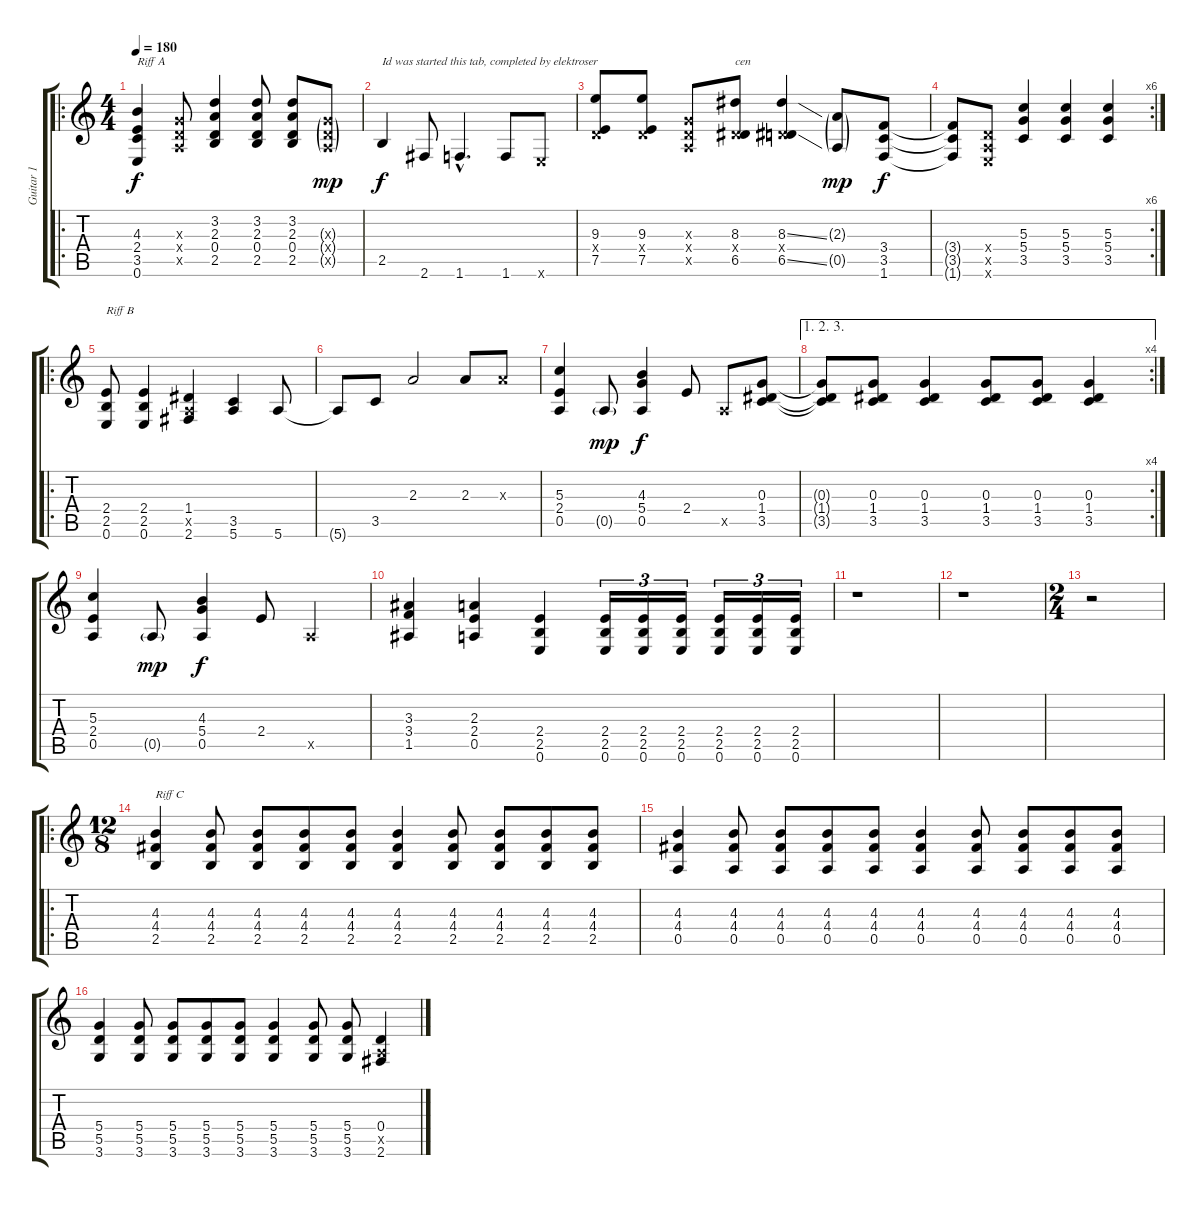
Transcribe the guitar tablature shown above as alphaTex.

\track ("Guitar 1" "Guitar 1") {instrument distortionguitar}
\staff {score tabs}
\tuning (E4 B3 G3 D3 A2 E2) {hide}
\ro
\ts (4 4)
\tempo 180
\clef g2
\ks c
(4.3 2.4 3.5 0.6).4{txt "Riff A" dy f instrument distortionguitar} (0.3{x} 0.4{x} 0.5{x}).8 (3.2 2.3 0.4 2.5).4 (3.2 2.3 0.4 2.5).8 (3.2 2.3 0.4 2.5).8 (0.3{g x} 0.4{g x} 0.5{g x}).8{dy mp} |
2.5.4{txt "Id was started this tab, completed by elektroser" dy f} 2.6.8 1.6{hac}.4{d} 1.6.8 0.6{x}.8 |
(9.3 0.4{x} 7.5).8 (9.3 0.4{x} 7.5).8 (0.3{x} 0.4{x} 0.5{x}).8 (8.3 0.4{x} 6.5).8{txt "cen"} (8.3{ss} 0.4{x} 6.5{ss}).4 (2.3{g} 0.5{g}).8{txt "" dy mp} (3.4 3.5 1.6).8{dy f} |
\rc 6
(3.4{t} 3.5{t} 1.6{t}).8 (0.4{x} 0.5{x} 0.6{x}).8 (5.3 5.4 3.5).4 (5.3 5.4 3.5).4 (5.3 5.4 3.5).4 |
\ro
(2.4 2.5 0.6).8{txt "Riff B"} (2.4 2.5 0.6).4 (1.4 0.5{x} 2.6).4 (3.5 5.6).4 5.6.8 |
5.6{t}.8 3.5.8 2.3.2 2.3.8 2.3{x}.8 |
(5.3 2.4 0.5).4 0.5{g}.8{dy mp} (4.3 5.4 0.5).4{dy f} 2.4.8 0.5{x}.8 (0.3 1.4 3.5).8 |
\ae (1 2 3)
\rc 4
(0.3{t} 1.4{t} 3.5{t}).8 (0.3 1.4 3.5).8 (0.3 1.4 3.5).4 (0.3 1.4 3.5).8 (0.3 1.4 3.5).8 (0.3 1.4 3.5).4 |
(5.3 2.4 0.5).4 0.5{g}.8{dy mp} (4.3 5.4 0.5).4{dy f} 2.4.8 0.5{x}.4 |
(3.3 3.4 1.5).4 (2.3 2.4 0.5).4 (2.4 2.5 0.6).4 (2.4 2.5 0.6).16{tu (3 2)} (2.4 2.5 0.6).16{tu (3 2)} (2.4 2.5 0.6).16{tu (3 2)} (2.4 2.5 0.6).16{tu (3 2)} (2.4 2.5 0.6).16{tu (3 2)} (2.4 2.5 0.6).16{tu (3 2)} |
r.1 |
r.1 |
\ts (2 4)
r.2 |
\ro
\ts (12 8)
(4.3 4.4 2.5).4{txt "Riff C"} (4.3 4.4 2.5).8 (4.3 4.4 2.5).8 (4.3 4.4 2.5).8 (4.3 4.4 2.5).8 (4.3 4.4 2.5).4 (4.3 4.4 2.5).8 (4.3 4.4 2.5).8 (4.3 4.4 2.5).8 (4.3 4.4 2.5).8 |
(4.3 4.4 0.5).4 (4.3 4.4 0.5).8 (4.3 4.4 0.5).8 (4.3 4.4 0.5).8 (4.3 4.4 0.5).8 (4.3 4.4 0.5).4 (4.3 4.4 0.5).8 (4.3 4.4 0.5).8 (4.3 4.4 0.5).8 (4.3 4.4 0.5).8 |
(5.4 5.5 3.6).4 (5.4 5.5 3.6).8 (5.4 5.5 3.6).8 (5.4 5.5 3.6).8 (5.4 5.5 3.6).8 (5.4 5.5 3.6).4 (5.4 5.5 3.6).8 (5.4 5.5 3.6).8 (0.4 0.5{x} 2.6).4
